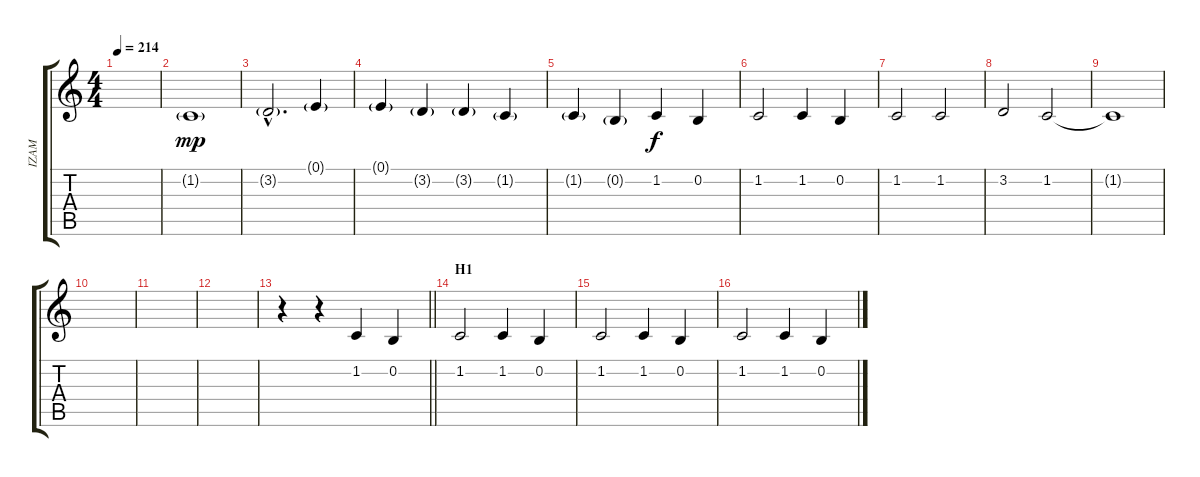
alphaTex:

\track ("IZAM" "IZAM") {instrument oboe}
\staff {score tabs}
\tuning (E4 B3 G3 D3 A2 E2) {hide}
\ts (4 4)
\tempo 214
\clef g2
\ks c
|
1.2{g}.1{dy mp} |
3.2{g hac}.2{d} 0.1{g}.4 |
0.1{g}.4 3.2{g}.4 3.2{g}.4 1.2{g}.4 |
1.2{g}.4 0.2{g}.4 1.2.4{dy f} 0.2.4 |
1.2.2 1.2.4 0.2.4 |
1.2.2 1.2.2 |
3.2.2 1.2.2 |
1.2{t}.1 |
|
|
|
\barLineRight lightlight
r.4 r.4 1.2.4 0.2.4 |
\section ("" "H1")
1.2.2 1.2.4 0.2.4 |
1.2.2 1.2.4 0.2.4 |
1.2.2 1.2.4 0.2.4
